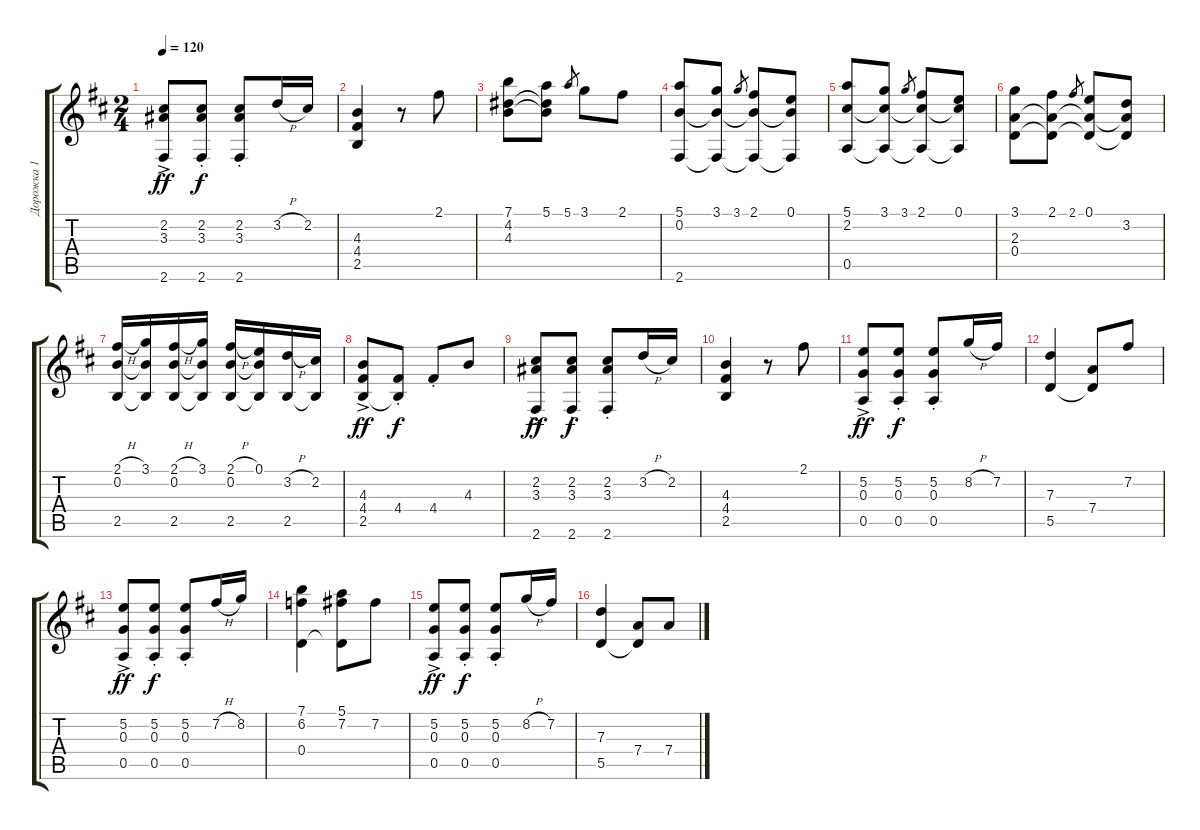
\track ("Дорожка 1" "Дорожка 1") {instrument acousticguitarsteel}
\staff {score tabs}
\tuning (E4 B3 G3 D3 A2 E2) {hide}
\ts (2 4)
\tempo 120
\clef g2
\ks d
(2.2{ac} 3.3{ac} 2.6{ac}).8{dy ff} (2.2{st} 3.3{st} 2.6).8{dy f} (2.2{st} 3.3{st} 2.6).8 3.2{h}.16 2.2.16 |
(4.3 4.4 2.5).4 r.8 2.1.8 |
(7.1 4.2 4.3).8 (5.1 4.2{t} 4.3{t}).8 5.1.8{gr} 3.1.8 2.1.8 |
(5.1 0.2 2.6).8 (3.1 0.2{t} 2.6{t}).8 3.1.8{gr} (2.1 0.2{t} 2.6{t}).8 (0.1 0.2{t} 2.6{t}).8 |
(5.1 2.2 0.5).8 (3.1 2.2{t} 0.5{t}).8 3.1.8{gr} (2.1 2.2{t} 0.5{t}).8 (0.1 2.2{t} 0.5{t}).8 |
(3.1 2.3 0.4).8 (2.1 2.3{t} 0.4{t}).8 2.1.8{gr} (0.1 2.3{t} 0.4{t}).8 (3.2 2.3{t} 0.4{t}).8 |
(2.1{h} 0.2 2.5).16 (3.1 0.2{t} 2.5{t}).16 (2.1{h} 0.2 2.5).16 (3.1 0.2{t} 2.5{t}).16 (2.1{h} 0.2 2.5).16 (0.1 0.2{t} 2.5{t}).16 (3.2{h} 2.5).16 (2.2 2.5{t}).16 |
(4.3{ac} 4.4{ac} 2.5{ac}).8{dy ff} (4.4{st} 2.5{t}).8{dy f} 4.4{st}.8 4.3.8 |
(2.2{ac} 3.3{ac} 2.6{ac}).8{dy ff} (2.2{st} 3.3{st} 2.6).8{dy f} (2.2{st} 3.3{st} 2.6).8 3.2{h}.16 2.2.16 |
(4.3 4.4 2.5).4 r.8 2.1.8 |
(5.2{ac} 0.3{ac} 0.5{ac}).8{dy ff} (5.2{st} 0.3 0.5).8{dy f} (5.2 0.3 0.5{st}).8 8.2{h}.16 7.2.16 |
(7.3 5.5).4 (7.4 5.5{t}).8 7.2.8 |
(5.2{ac} 0.3{ac} 0.5{ac}).8{dy ff} (5.2{st} 0.3 0.5).8{dy f} (5.2{st} 0.3 0.5).8 7.2{h}.16 8.2.16 |
(7.1 6.2 0.4).4 (5.1 7.2 0.4{t}).8 7.2.8 |
(5.2{ac} 0.3{ac} 0.5{ac}).8{dy ff} (5.2{st} 0.3 0.5).8{dy f} (5.2 0.3 0.5{st}).8 8.2{h}.16 7.2.16 |
(7.3 5.5).4 (7.4 5.5{t}).8 7.4.8
